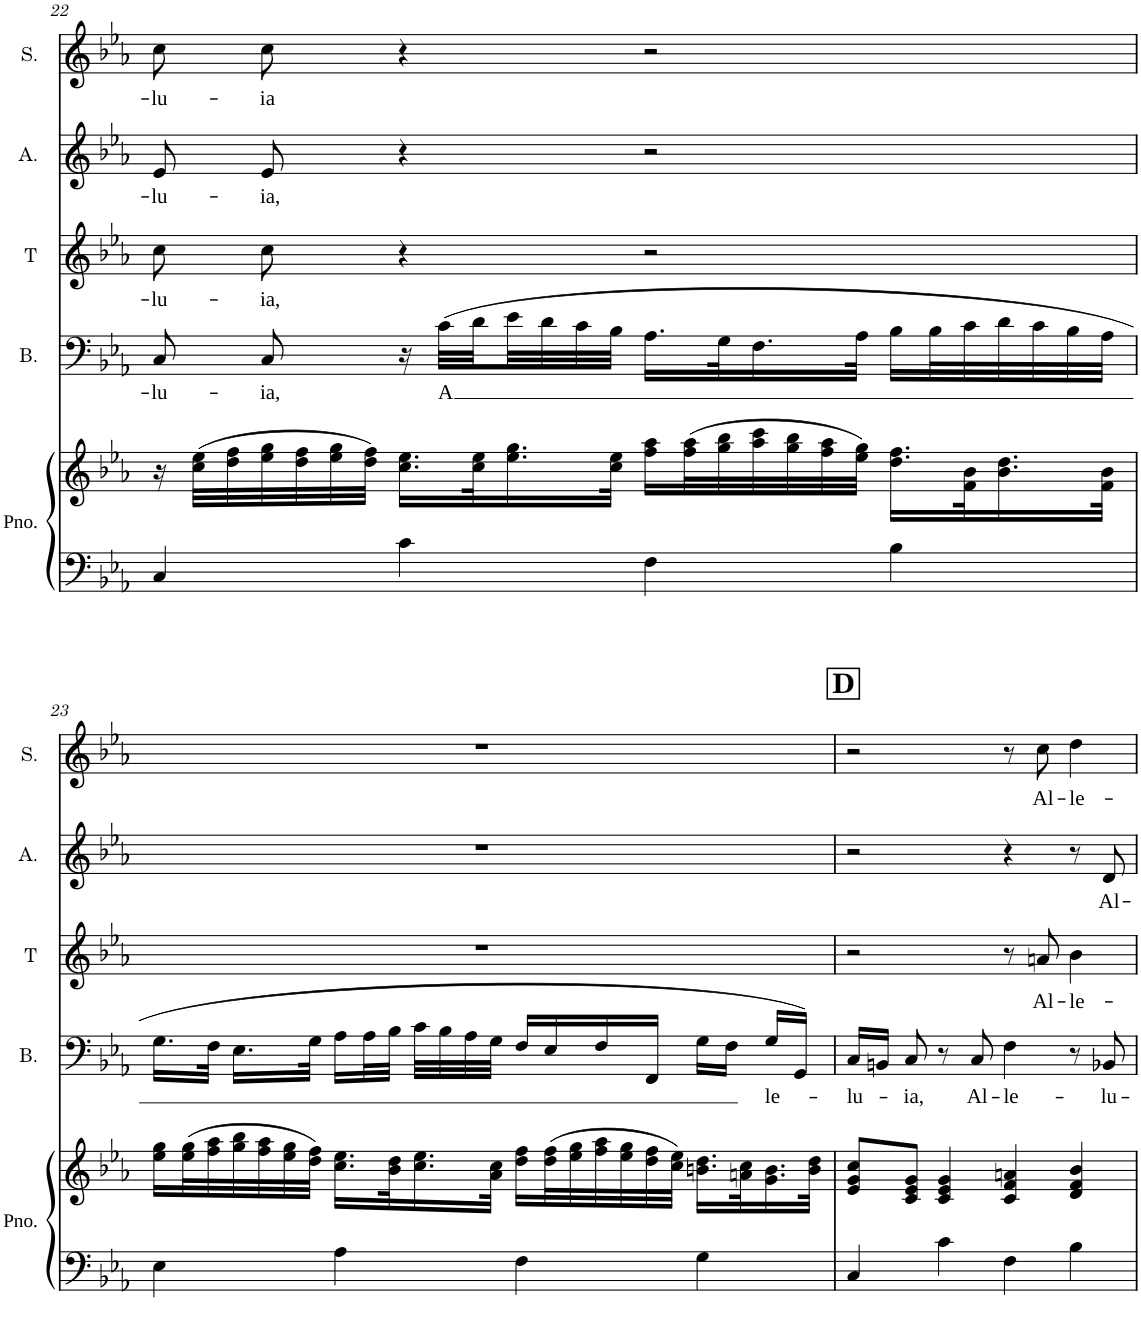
**kern	**kern	**kern	**text	**kern	**text	**kern	**text	**kern	**text
*part5	*part5	*part4	*part4	*part3	*part3	*part2	*part2	*part1	*part1
*staff6	*staff5	*staff4	*staff4	*staff3	*staff3	*staff2	*staff2	*staff1	*staff1
*I"Piano	*	*I"Basse	*	*I"Ténor	*	*I"Alto	*	*I"Soprano	*
*I'Pno.	*	*I'B.	*	*I'T	*	*I'A.	*	*I'S.	*
!!LO:PB:g=z
*clefF4	*clefG2	*clefF4	*	*clefG2	*	*clefG2	*	*clefG2	*
*k[b-e-a-]	*k[b-e-a-]	*k[b-e-a-]	*	*k[b-e-a-]	*	*k[b-e-a-]	*	*k[b-e-a-]	*
*M4/4	*M4/4	*M4/4	*	*M4/4	*	*M4/4	*	*M4/4	*
=22	=22	=22	=22	=22	=22	=22	=22	=22	=22
!	!	!	!LO:LY:b	!	!LO:LY:b	!	!LO:LY:b	!	!LO:LY:b
4C/	16r	8C/	-lu-	8cc\L	-lu-	8e-/L	-lu-	8cc\L	-lu-
.	(32cc\ 32ee-\LLL	.	.	.	.	.	.	.	.
.	32dd\ 32ff\	.	.	.	.	.	.	.	.
!	!	!	!LO:LY:b	!	!LO:LY:b	!	!LO:LY:b	!	!LO:LY:b
.	32ee-\ 32gg\	8C/	-ia,	8cc\J	-ia,	8e-/J	-ia,	8cc\J	-ia
.	32dd\ 32ff\	.	.	.	.	.	.	.	.
.	32ee-\ 32gg\	.	.	.	.	.	.	.	.
.	32dd\ 32ff\JJJ)	.	.	.	.	.	.	.	.
4c\	16.cc\ 16.ee-\LL	16r	.	4r	.	4r	.	4r	.
!	!	!	!LO:LY:b	!	!	!	!	!	!
.	.	(32c\LLL	A	.	.	.	.	.	.
.	32cc\ 32ee-\K	32d\	.	.	.	.	.	.	.
.	16.ee-\ 16.gg\	32e-\	.	.	.	.	.	.	.
.	.	32d\	.	.	.	.	.	.	.
.	.	32c\	.	.	.	.	.	.	.
.	32cc\ 32ee-\JJk	32B-\JJJ	.	.	.	.	.	.	.
4F\	16ff\ 16aa-\LL	16.A-\LL	.	2r	.	2r	.	2r	.
.	(32ff\ 32aa-\L	.	.	.	.	.	.	.	.
.	32gg\ 32bb-\	32G\K	.	.	.	.	.	.	.
.	32aa-\ 32ccc\	16.F\	.	.	.	.	.	.	.
.	32gg\ 32bb-\	.	.	.	.	.	.	.	.
.	32ff\ 32aa-\	.	.	.	.	.	.	.	.
.	32ee-\ 32gg\JJJ)	32A-\JJk	.	.	.	.	.	.	.
4B-\	16.dd\ 16.ff\LL	16B-\LL	.	.	.	.	.	.	.
.	.	32B-\L	.	.	.	.	.	.	.
.	32f\ 32b-\K	32c\	.	.	.	.	.	.	.
.	16.b-\ 16.dd\	32d\	.	.	.	.	.	.	.
.	.	32c\	.	.	.	.	.	.	.
.	.	32B-\	.	.	.	.	.	.	.
.	32f\ 32b-\JJk	32A-\JJJ	.	.	.	.	.	.	.
!!LO:LB:g=z
=23	=23	=23	=23	=23	=23	=23	=23	=23	=23
4E-\	16ee-\ 16gg\LL	16.G\LL	.	1r	.	1r	.	1r	.
.	(32ee-\ 32gg\L	.	.	.	.	.	.	.	.
.	32ff\ 32aa-\	32F\JJk	.	.	.	.	.	.	.
.	32gg\ 32bb-\	16.E-\LL	.	.	.	.	.	.	.
.	32ff\ 32aa-\	.	.	.	.	.	.	.	.
.	32ee-\ 32gg\	.	.	.	.	.	.	.	.
.	32dd\ 32ff\JJJ)	32G\JJk	.	.	.	.	.	.	.
4A-\	16.cc\ 16.ee-\LL	16A-\LL	.	.	.	.	.	.	.
.	.	32A-\L	.	.	.	.	.	.	.
.	32b-\ 32dd\K	32B-\JJJ	.	.	.	.	.	.	.
.	16.cc\ 16.ee-\	32c\LLL	.	.	.	.	.	.	.
.	.	32B-\	.	.	.	.	.	.	.
.	.	32A-\	.	.	.	.	.	.	.
.	32a-\ 32cc\JJk	32G\JJJ	.	.	.	.	.	.	.
4F\	16dd\ 16ff\LL	16F/LL	.	.	.	.	.	.	.
.	(32dd\ 32ff\L	16E-/	.	.	.	.	.	.	.
.	32ee-\ 32gg\	.	.	.	.	.	.	.	.
.	32ff\ 32aa-\	16F/	.	.	.	.	.	.	.
.	32ee-\ 32gg\	.	.	.	.	.	.	.	.
.	32dd\ 32ff\	16FF/JJ	.	.	.	.	.	.	.
.	32cc\ 32ee-\JJJ)	.	.	.	.	.	.	.	.
4G\	16.bn\ 16.dd\LL	16G\LL	.	.	.	.	.	.	.
.	.	16F\JJ	.	.	.	.	.	.	.
.	32an\ 32cc\K	.	.	.	.	.	.	.	.
!	!	!	!LO:LY:b	!	!	!	!	!	!
.	16.g\ 16.b\	16G/LL	le-	.	.	.	.	.	.
.	.	16GG/JJ)	.	.	.	.	.	.	.
.	32b\ 32dd\JJk	.	.	.	.	.	.	.	.
!!LO:REH:place=s1:a:B:cj:fs=14:t=D
=24	=24	=24	=24	=24	=24	=24	=24	=24	=24
!	!	!	!LO:LY:b	!	!	!	!	!	!
4C/	8e-/ 8g/ 8cc/L	16C/LL	-lu-	2r	.	2r	.	2r	.
.	.	16BBn/JJ	.	.	.	.	.	.	.
!	!	!	!LO:LY:b	!	!	!	!	!	!
.	8c/ 8e-/ 8g/J	8C/	-ia,	.	.	.	.	.	.
4c\	4c/ 4e-/ 4g/	8r	.	.	.	.	.	.	.
!	!	!	!LO:LY:b	!	!	!	!	!	!
.	.	8C/	Al-	.	.	.	.	.	.
!	!	!	!LO:LY:b	!	!	!	!	!	!
4F\	4c/ 4f/ 4an/	4F\	-le-	8r	.	4r	.	8r	.
!	!	!	!	!	!LO:LY:b	!	!	!	!LO:LY:b
.	.	.	.	8an/	Al-	.	.	8cc\	Al-
!	!	!	!	!	!LO:LY:b	!	!	!	!LO:LY:b
4B-\	4d/ 4f/ 4b-/	8r	.	4b-\	-le-	8r	.	4dd\	-le-
!	!	!	!LO:LY:b	!	!	!	!LO:LY:b	!	!
.	.	8BB-X/	-lu-	.	.	8d/	Al-	.	.
=	=	=	=	=	=	=	=	=	=
*-	*-	*-	*-	*-	*-	*-	*-	*-	*-
